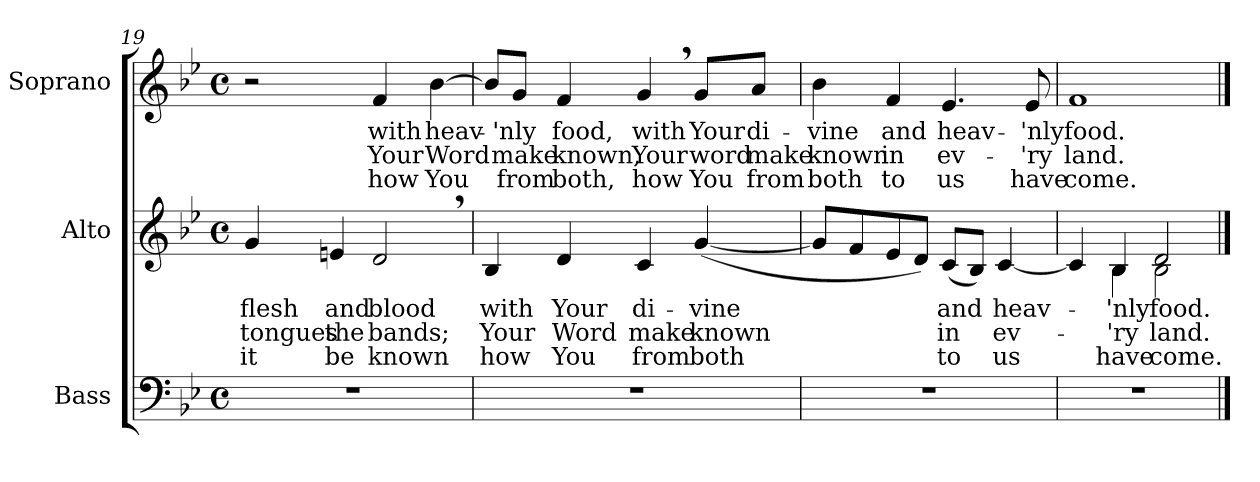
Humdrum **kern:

**kern	**kern	**text	**text	**text	**kern	**text	**text	**text
*part3	*part2	*part2	*part2	*part2	*part1	*part1	*part1	*part1
*staff3	*staff2	*staff2	*staff2	*staff2	*staff1	*staff1	*staff1	*staff1
*I"Bass	*I"Alto	*	*	*	*I"Soprano	*	*	*
*clefF4	*clefG2	*	*	*	*clefG2	*	*	*
*k[b-e-]	*k[b-e-]	*	*	*	*k[b-e-]	*	*	*
*B-:	*B-:	*	*	*	*B-:	*	*	*
*M4/4	*M4/4	*	*	*	*M4/4	*	*	*
*met(c)	*met(c)	*	*	*	*met(c)	*	*	*
=19	=19	=19	=19	=19	=19	=19	=19	=19
!	!	!LO:LY:b	!LO:LY:b	!LO:LY:b	!	!	!	!
1r	4g/	flesh	tongues	it	2r	.	.	.
!	!	!LO:LY:b	!LO:LY:b	!LO:LY:b	!	!	!	!
.	4en/	and	the	be	.	.	.	.
!	!	!LO:LY:b	!LO:LY:b	!LO:LY:b	!	!	!	!
!	!	!	!	!	!	!LO:LY:b	!LO:LY:b	!LO:LY:b
.	2d,>/	blood	bands;	known	4f/	with	Your	how
!	!	!	!	!	!	!LO:LY:b	!LO:LY:b	!LO:LY:b
.	.	.	.	.	[4b-\	heav-	Word	You
=20	=20	=20	=20	=20	=20	=20	=20	=20
!	!	!LO:LY:b	!LO:LY:b	!LO:LY:b	!	!	!	!
1r	4B-/	with	Your	how	8b-/L]	.	.	.
!	!	!	!	!	!	!LO:LY:b	!LO:LY:b	!LO:LY:b
.	.	.	.	.	8g/J	-'nly	make	from
!	!	!LO:LY:b	!LO:LY:b	!LO:LY:b	!	!	!	!
!	!	!	!	!	!	!LO:LY:b	!LO:LY:b	!LO:LY:b
.	4d/	Your	Word	You	4f/	food,	known,	both,
!	!	!LO:LY:b	!LO:LY:b	!LO:LY:b	!	!	!	!
!	!	!	!	!	!	!LO:LY:b	!LO:LY:b	!LO:LY:b
.	4c/	di-	make	from	4g,>/	with	Your	how
!	!	!LO:LY:b	!LO:LY:b	!LO:LY:b	!	!	!	!
!	!	!	!	!	!	!LO:LY:b	!LO:LY:b	!LO:LY:b
.	(<[4g/	-vine	known	both	8g/L	Your	word	You
!	!	!	!	!	!	!LO:LY:b	!LO:LY:b	!LO:LY:b
.	.	.	.	.	8a/J	di-	make	from
!!LO:LB:g=z
=21	=21	=21	=21	=21	=21	=21	=21	=21
!	!	!	!	!	!	!LO:LY:b	!LO:LY:b	!LO:LY:b
1r	8g/L]	.	.	.	4b-\	-vine	known	both
.	8f/	.	.	.	.	.	.	.
!	!	!	!	!	!	!LO:LY:b	!LO:LY:b	!LO:LY:b
.	8e-/	.	.	.	4f/	and	in	to
.	8d/J)	.	.	.	.	.	.	.
!	!	!LO:LY:b	!LO:LY:b	!LO:LY:b	!	!	!	!
!	!	!	!	!	!	!LO:LY:b	!LO:LY:b	!LO:LY:b
.	(<8c/L	and	in	to	4.e-/	heav-	ev-	us
.	8B-/J)	.	.	.	.	.	.	.
!	!	!LO:LY:b	!LO:LY:b	!LO:LY:b	!	!	!	!
.	[4c/	heav-	ev-	us	.	.	.	.
!	!	!	!	!	!	!LO:LY:b	!LO:LY:b	!LO:LY:b
.	.	.	.	.	8e-/	-'nly	-'ry	have
=22	=22	=22	=22	=22	=22	=22	=22	=22
*	*^	*	*	*	*	*	*	*
!	!	!	!	!	!	!	!LO:LY:b	!LO:LY:b	!LO:LY:b
1r	4c/]	4ryy	.	.	.	1f	food.	land.	come.
!	!	!	!LO:LY:b	!LO:LY:b	!LO:LY:b	!	!	!	!
.	4B-/	4B-\	-'nly	-'ry	have	.	.	.	.
!	!	!	!LO:LY:b	!LO:LY:b	!LO:LY:b	!	!	!	!
.	2d/	2B-\	food.	land.	come.	.	.	.	.
*	*v	*v	*	*	*	*	*	*	*
==	==	==	==	==	==	==	==	==
*-	*-	*-	*-	*-	*-	*-	*-	*-
